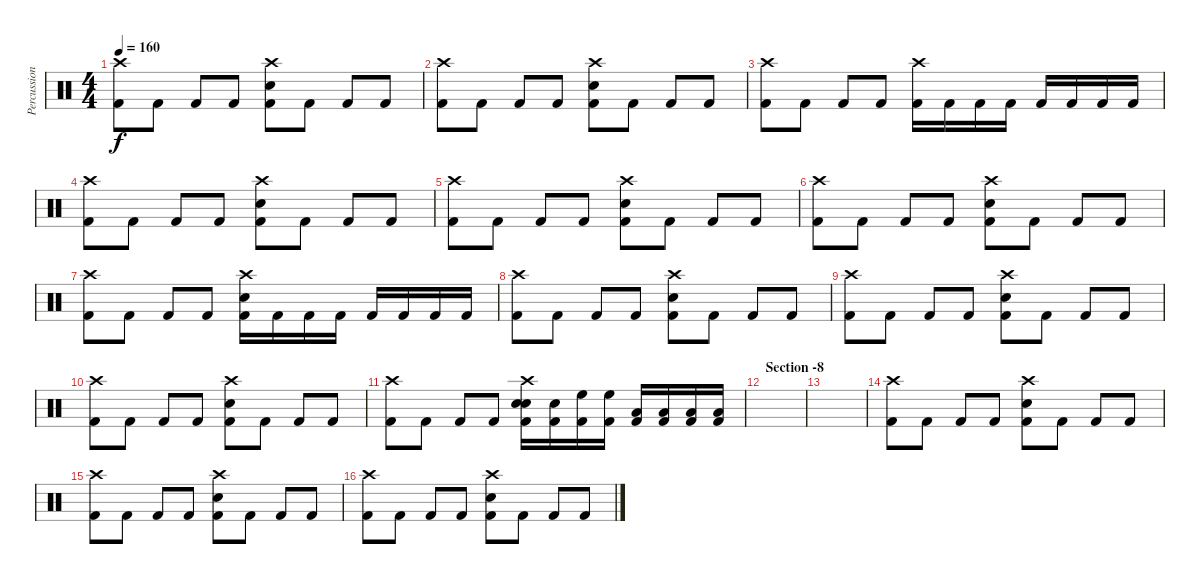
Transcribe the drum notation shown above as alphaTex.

\track ("Percussion" "Percussion") {instrument percussion}
\staff {score}
\articulation defaults
\ts (4 4)
\tempo 160
\clef neutral
\ks c
("Crash high (hit)" "Kick (hit) 2").8{dy f} "Kick (hit) 2".8 "Kick (hit) 2".8 "Kick (hit) 2".8 ("Crash high (hit)" "Snare (hit) 2" "Kick (hit) 2").8 "Kick (hit) 2".8 "Kick (hit) 2".8 "Kick (hit) 2".8 |
("Crash high (hit)" "Kick (hit) 2").8 "Kick (hit) 2".8 "Kick (hit) 2".8 "Kick (hit) 2".8 ("Crash high (hit)" "Snare (hit) 2" "Kick (hit) 2").8 "Kick (hit) 2".8 "Kick (hit) 2".8 "Kick (hit) 2".8 |
("Crash high (hit)" "Kick (hit) 2").8 "Kick (hit) 2".8 "Kick (hit) 2".8 "Kick (hit) 2".8 ("Crash high (hit)" "Kick (hit) 2").16 "Kick (hit) 2".16 "Kick (hit) 2".16 "Kick (hit) 2".16 "Kick (hit) 2".16 "Kick (hit) 2".16 "Kick (hit) 2".16 "Kick (hit) 2".16 |
("Crash high (hit)" "Kick (hit) 2").8 "Kick (hit) 2".8 "Kick (hit) 2".8 "Kick (hit) 2".8 ("Crash high (hit)" "Snare (hit) 2" "Kick (hit) 2").8 "Kick (hit) 2".8 "Kick (hit) 2".8 "Kick (hit) 2".8 |
("Crash high (hit)" "Kick (hit) 2").8 "Kick (hit) 2".8 "Kick (hit) 2".8 "Kick (hit) 2".8 ("Crash high (hit)" "Snare (hit) 2" "Kick (hit) 2").8 "Kick (hit) 2".8 "Kick (hit) 2".8 "Kick (hit) 2".8 |
("Crash high (hit)" "Kick (hit) 2").8 "Kick (hit) 2".8 "Kick (hit) 2".8 "Kick (hit) 2".8 ("Crash high (hit)" "Snare (hit) 2" "Kick (hit) 2").8 "Kick (hit) 2".8 "Kick (hit) 2".8 "Kick (hit) 2".8 |
("Crash high (hit)" "Kick (hit) 2").8 "Kick (hit) 2".8 "Kick (hit) 2".8 "Kick (hit) 2".8 ("Crash high (hit)" "Snare (hit) 2" "Kick (hit) 2").16 "Kick (hit) 2".16 "Kick (hit) 2".16 "Kick (hit) 2".16 "Kick (hit) 2".16 "Kick (hit) 2".16 "Kick (hit) 2".16 "Kick (hit) 2".16 |
("Crash high (hit)" "Kick (hit) 2").8 "Kick (hit) 2".8 "Kick (hit) 2".8 "Kick (hit) 2".8 ("Crash high (hit)" "Snare (hit) 2" "Kick (hit) 2").8 "Kick (hit) 2".8 "Kick (hit) 2".8 "Kick (hit) 2".8 |
("Crash high (hit)" "Kick (hit) 2").8 "Kick (hit) 2".8 "Kick (hit) 2".8 "Kick (hit) 2".8 ("Crash high (hit)" "Snare (hit) 2" "Kick (hit) 2").8 "Kick (hit) 2".8 "Kick (hit) 2".8 "Kick (hit) 2".8 |
("Crash high (hit)" "Kick (hit) 2").8 "Kick (hit) 2".8 "Kick (hit) 2".8 "Kick (hit) 2".8 ("Crash high (hit)" "Snare (hit) 2" "Kick (hit) 2").8 "Kick (hit) 2".8 "Kick (hit) 2".8 "Kick (hit) 2".8 |
("Crash high (hit)" "Kick (hit) 2").8 "Kick (hit) 2".8 "Kick (hit) 2".8 "Kick (hit) 2".8 ("Crash high (hit)" "Snare (hit) 2" "Snare (hit) 2" "Kick (hit) 2").16 ("Snare (hit) 2" "Kick (hit) 2").16 ("High Floor Tom (hit)" "Kick (hit) 2").16 ("High Floor Tom (hit)" "Kick (hit) 2").16 ("Low Tom (hit)" "Kick (hit) 2").16 ("Low Tom (hit)" "Kick (hit) 2").16 ("Low Floor Tom (hit)" "Kick (hit) 2").16 ("Low Floor Tom (hit)" "Kick (hit) 2").16 |
\section ("" "Section -8")
|
|
("Crash high (hit)" "Kick (hit) 2").8 "Kick (hit) 2".8 "Kick (hit) 2".8 "Kick (hit) 2".8 ("Crash high (hit)" "Snare (hit) 2" "Kick (hit) 2").8 "Kick (hit) 2".8 "Kick (hit) 2".8 "Kick (hit) 2".8 |
("Crash high (hit)" "Kick (hit) 2").8 "Kick (hit) 2".8 "Kick (hit) 2".8 "Kick (hit) 2".8 ("Crash high (hit)" "Snare (hit) 2" "Kick (hit) 2").8 "Kick (hit) 2".8 "Kick (hit) 2".8 "Kick (hit) 2".8 |
("Crash high (hit)" "Kick (hit) 2").8 "Kick (hit) 2".8 "Kick (hit) 2".8 "Kick (hit) 2".8 ("Crash high (hit)" "Snare (hit) 2" "Kick (hit) 2").8 "Kick (hit) 2".8 "Kick (hit) 2".8 "Kick (hit) 2".8
